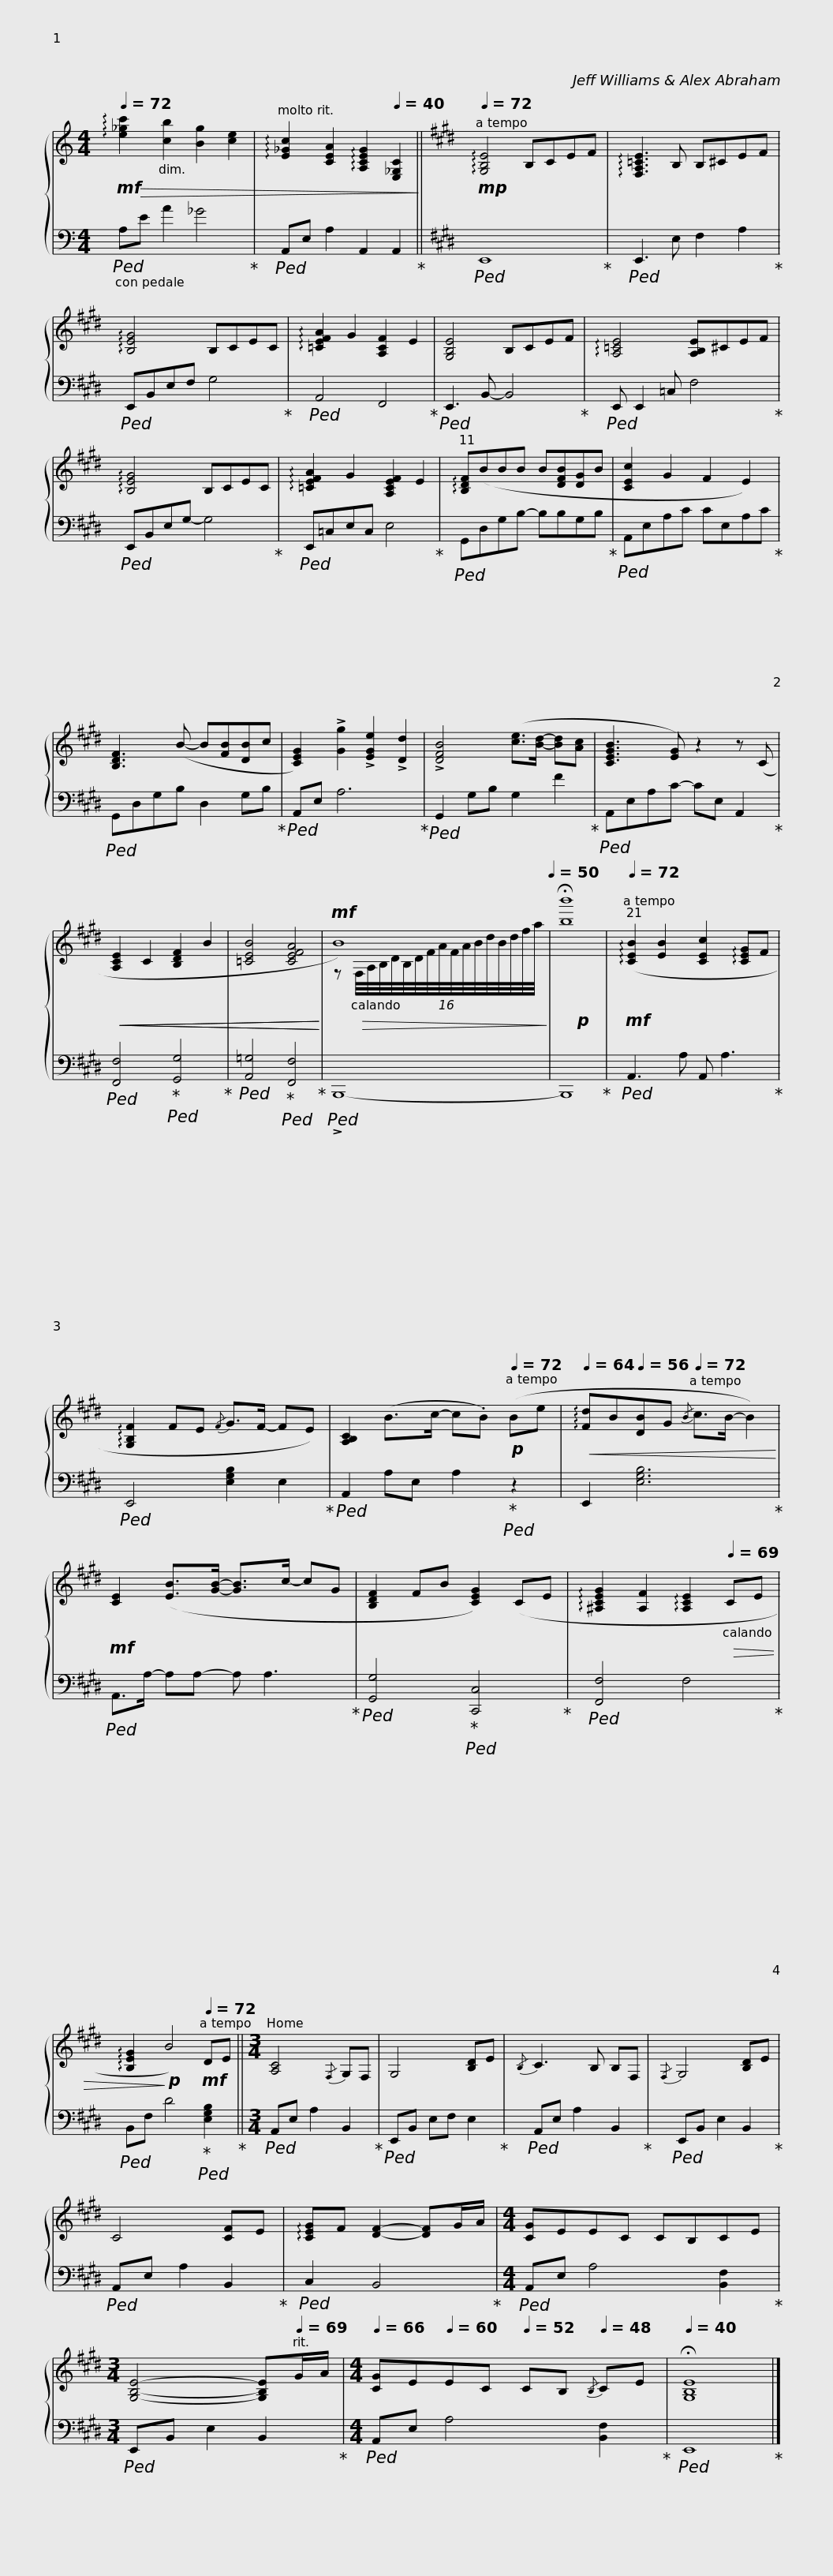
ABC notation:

X:1
%%score { ( 1 3 ) | 2 }
L:1/8
Q:1/4=72
M:4/4
I:linebreak $
K:C
V:1 treble
V:3 treble
V:2 bass
V:1
!mf!!>(! !arpeggio![e_gc']2 [cb]2 [Bg]2 [ce]2 |[Q:1/4=67] !arpeggio![E_Gc]2[Q:1/4=58] [CEA]2[Q:1/4=48] !arpeggio![A,CEG]2[Q:1/4=40] [E,_G,C]2!>)! ||[K:E]!mp![Q:1/4=72] !arpeggio![G,B,E]4 B,CEF | !arpeggio![F,A,=CE]3 B, B,^CEF |$ !arpeggio![B,EG]4 B,CEC | %5
 !arpeggio![=CEFA]2 G2 [A,CF]2 E2 | [G,B,E]4 B,CEF | !arpeggio![A,=CE]4 [A,B,E]^CEF |$ !arpeggio![B,EG]4 B,CEC | !arpeggio![=CEFA]2 G2 [A,CEF]2 E2 | %10
 !arpeggio![B,DF](BBB B[DFB][DG]B | [CEc]2 G2 F2 E2) |$ [B,DF]3 (B- B[FB][DB]c | [CEG]2) !>![Gg]2 !>![EGe]2 !>![Dd]2 | !>![DFB]4 ([ce]>[Bd]- [Bd][Ac] | %15
 [CEGB]3 [EG]) z2 z (C |$!<(!!<(! [A,CE]2 C2 [B,DF]2 B2 | [=CEB]4 [CEFA]4!<)!!<)! |!mf! B8)[Q:1/4=69][Q:1/4=64][Q:1/4=57][Q:1/4=50] |!p! x8 |$ %20
!mf![Q:1/4=72] (!arpeggio![CEB]2 [EB]2 [CEc]2 !arpeggio![CEG]F | !arpeggio![G,B,F]2 FE{/F} G>F- FE) | [A,B,C]2 (B>c- c[Q:1/4=20].B)!p![Q:1/4=72] (Be |[Q:1/4=64]!<(! !arpeggio![Fd]B[Q:1/4=56][DB]G[Q:1/4=72]{/B} c>B- B2)!<)! |$!mf! [CE]2 ([EB]>[GB]- [GB]>c- cG | %25
 [B,DF]2 FB [CEG]2) (CE | !arpeggio![^A,CEG]2 [A,F]2 !arpeggio![A,CE]2[Q:1/4=69]!>(! CE |[Q:1/4=62] !arpeggio![B,EG]2!>)!!p![Q:1/4=56] B4)!mf![Q:1/4=72] DE ||$[M:3/4] [A,C]4{/F,} G,F, | G,4 [B,D]E | %30
{/B,} C3 B, B,F, |{/F,} G,4 [B,D]E | C4 [CF]E |$ !arpeggio![CEG]F [DF]2- [DF]G/A/ |[M:4/4] [CG]EEC CB,CE | %35
[M:3/4] [G,B,E]4- [G,B,E][Q:1/4=69]G/A/ |[M:4/4][Q:1/4=66] [CG]E[Q:1/4=60]EC[Q:1/4=52] CB,[Q:1/4=48]{/B,} CE |[Q:1/4=40] !fermata![G,B,E]8 |] %38
V:2
!ped! A,E A2 _G4!ped-up! |!ped! A,,E, A,2 A,,2 A,,2!ped-up! ||[K:E]!ped! E,,8!ped-up! |!ped! E,,3 E, F,2 A,2!ped-up! |$!ped! E,,B,,E,F, G,4!ped-up! | %5
!ped! A,,4 F,,4!ped-up! |!ped! E,,3 B,,- B,,4!ped-up! |!ped! E,, E,,2 =C, F,4!ped-up! |$!ped! E,,B,,E,G,- G,4!ped-up! |!ped! E,,=C,E,C, E,4!ped-up! | %10
!ped! G,,D,G,B,- B,B,G,B,!ped-up! |!ped! A,,E,A,C CE,A,C!ped-up! |$!ped! G,,D,G,B, D,2 G,B,!ped-up! |!ped! A,,E, A,6!ped-up! |!ped! G,,2 G,B, G,2 F2!ped-up! | %15
!ped! A,,E,A,C- CE, A,,2!ped-up! |$!ped! [F,,F,]4!ped-up!!ped! [G,,G,]4!ped-up! |!ped! [A,,=G,]4!ped-up!!ped! [F,,F,]4!ped-up! |!ped! !>!B,,,8- | B,,,8!ped-up! |$ %20
!ped! A,,3 A, A,, A,3!ped-up! |!ped! E,,4 [E,G,B,]2 E,2!ped-up! |!ped! A,,2 A,E, A,2!ped-up!!ped! z2 | E,,2 [E,G,B,]6!ped-up! |$!ped! A,,>A,- A,A,- A, A,3!ped-up! | %25
!ped! [G,,G,]4!ped-up!!ped! [C,,C,]4!ped-up! |!ped! [F,,F,]4 F,4!ped-up! |!ped! B,,F, D4!ped-up!!ped! [E,G,B,]2!ped-up! ||$[M:3/4]!ped! A,,E, A,2 B,,2!ped-up! |!ped! E,,B,, E,F, E,2!ped-up! | %30
!ped! A,,E, A,2 B,,2!ped-up! |!ped! E,,B,, E,2 B,,2!ped-up! |!ped! A,,E, A,2 B,,2!ped-up! |$!ped! C,2 B,,4!ped-up! |[M:4/4]!ped! A,,E, A,4 [B,,F,]2!ped-up! | %35
[M:3/4]!ped! E,,B,, E,2 B,,2!ped-up! |[M:4/4]!ped! A,,E, A,4 [B,,F,]2!ped-up! |!ped! E,,8!ped-up! |] %38
V:3
 x8 | x8 ||[K:E] x8 | x8 |$ x8 | %5
 x8 | x8 | x8 |$ x8 | x8 | %10
 x8 | x8 |$ x8 | x8 | x8 | %15
 x8 |$ x8 | x8 | z!>(! (16:28:16F,/4A,/4B,/4D/4B,/4D/4F/4A/4F/4A/4B/4d/4B/4d/4f/4a/4!>)! | !fermata![bb']8 |$ %20
 x8 | x8 | x8 | x8 |$ x8 | %25
 x8 | x8 | x8 ||$[M:3/4] x6 | x6 | %30
 x6 | x6 | x6 |$ x6 |[M:4/4] x8 | %35
[M:3/4] x6 |[M:4/4] x8 | x8 |] %38
